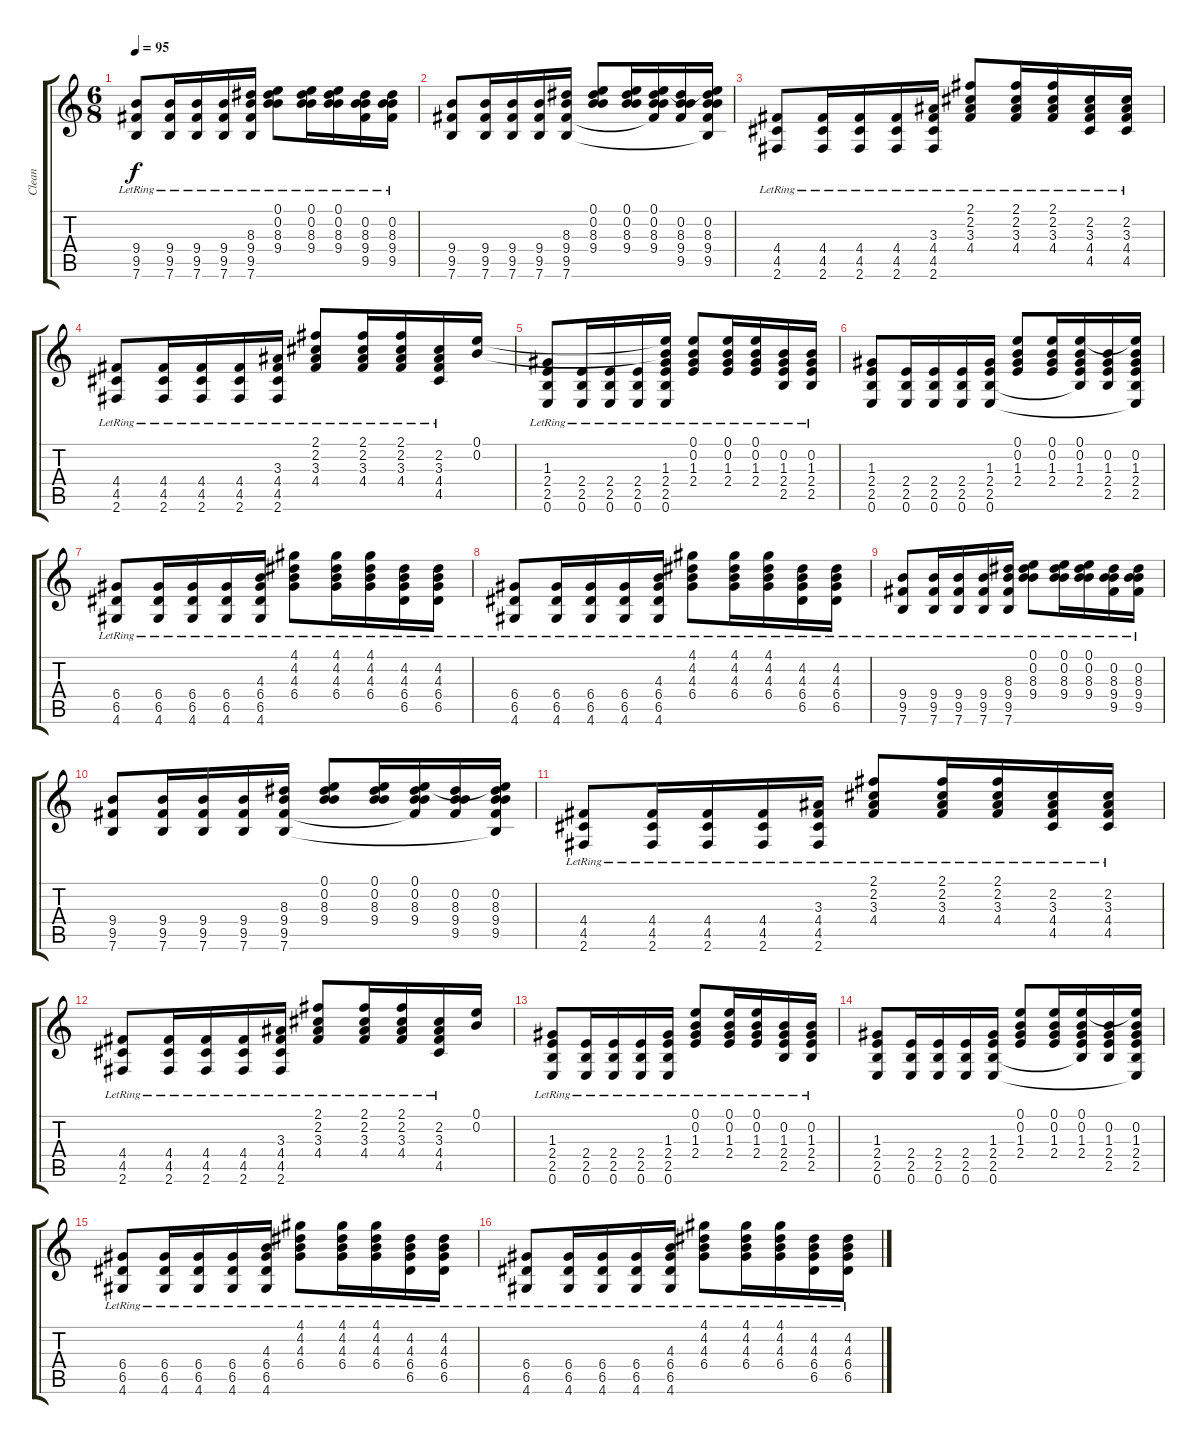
\track ("Clean" "Clean") {instrument acousticguitarsteel}
\staff {score tabs}
\tuning (E4 B3 G3 D3 A2 E2) {hide}
\ts (6 8)
\tempo 95
\clef g2
\ks c
(9.4{lr} 9.5{lr} 7.6{lr}).8{dy f} (9.4{lr} 9.5{lr} 7.6{lr}).16 (9.4{lr} 9.5{lr} 7.6{lr}).16 (9.4{lr} 9.5{lr} 7.6{lr}).16 (8.3{lr} 9.4{lr} 9.5{lr} 7.6{lr}).16 (0.1{lr} 0.2{lr} 8.3{lr} 9.4{lr}).8 (0.1{lr} 0.2{lr} 8.3{lr} 9.4{lr}).16 (0.1{lr} 0.2{lr} 8.3{lr} 9.4{lr}).16 (0.2{lr} 8.3{lr} 9.4{lr} 9.5{lr}).16 (0.2{lr} 8.3{lr} 9.4{lr} 9.5{lr}).16 |
(9.4 9.5 7.6).8 (9.4 9.5 7.6).16 (9.4 9.5 7.6).16 (9.4 9.5 7.6).16 (8.3 9.4 9.5 7.6).16 (0.1 0.2 8.3 9.4).8 (0.1 0.2 8.3 9.4).16 (0.1 0.2 8.3 9.4 9.5{t}).16 (0.2 8.3 9.4 9.5).16 (0.1{t} 0.2 8.3 9.4 9.5 7.6{t}).16 |
(4.4{lr} 4.5{lr} 2.6{lr}).8 (4.4{lr} 4.5{lr} 2.6{lr}).16 (4.4{lr} 4.5{lr} 2.6{lr}).16 (4.4{lr} 4.5{lr} 2.6{lr}).16 (3.3{lr} 4.4{lr} 4.5{lr} 2.6{lr}).16 (2.1{lr} 2.2{lr} 3.3{lr} 4.4{lr}).8 (2.1{lr} 2.2{lr} 3.3{lr} 4.4{lr}).16 (2.1{lr} 2.2{lr} 3.3{lr} 4.4{lr}).16 (2.2{lr} 3.3{lr} 4.4{lr} 4.5{lr}).16 (2.2{lr} 3.3{lr} 4.4{lr} 4.5{lr}).16 |
(4.4{lr} 4.5{lr} 2.6{lr}).8 (4.4{lr} 4.5{lr} 2.6{lr}).16 (4.4{lr} 4.5{lr} 2.6{lr}).16 (4.4{lr} 4.5{lr} 2.6{lr}).16 (3.3{lr} 4.4{lr} 4.5{lr} 2.6{lr}).16 (2.1{lr} 2.2{lr} 3.3{lr} 4.4{lr}).8 (2.1{lr} 2.2{lr} 3.3{lr} 4.4{lr}).16 (2.1{lr} 2.2{lr} 3.3{lr} 4.4{lr}).16 (2.2{lr} 3.3{lr} 4.4{lr} 4.5{lr}).16 (0.1 0.2).16 |
(1.3 2.4 2.5{lr} 0.6).8 (2.4{lr} 2.5{lr} 0.6{lr}).16 (2.4{lr} 2.5{lr} 0.6{lr}).16 (2.4{lr} 2.5{lr} 0.6{lr}).16 (0.1{t} 0.2{t} 1.3{lr} 2.4{lr} 2.5{lr} 0.6{lr}).16 (0.1{lr} 0.2{lr} 1.3{lr} 2.4{lr}).8 (0.1{lr} 0.2{lr} 1.3{lr} 2.4{lr}).16 (0.1{lr} 0.2{lr} 1.3{lr} 2.4{lr}).16 (0.2{lr} 1.3{lr} 2.4{lr} 2.5{lr}).16 (0.2 1.3 2.4 2.5{lr}).16 |
(1.3 2.4 2.5 0.6).8 (2.4 2.5 0.6).16 (2.4 2.5 0.6).16 (2.4 2.5 0.6).16 (1.3 2.4 2.5 0.6).16 (0.1 0.2 1.3 2.4).8 (0.1 0.2 1.3 2.4).16 (0.1 0.2 1.3 2.4 2.5{t}).16 (0.2 1.3 2.4 2.5).16 (0.1{t} 0.2 1.3 2.4 2.5 0.6{t}).16 |
(6.4{lr} 6.5{lr} 4.6{lr}).8 (6.4{lr} 6.5{lr} 4.6{lr}).16 (6.4{lr} 6.5{lr} 4.6{lr}).16 (6.4{lr} 6.5{lr} 4.6{lr}).16 (4.3{lr} 6.4{lr} 6.5{lr} 4.6{lr}).16 (4.1{lr} 4.2{lr} 4.3{lr} 6.4{lr}).8 (4.1{lr} 4.2{lr} 4.3{lr} 6.4{lr}).16 (4.1{lr} 4.2{lr} 4.3{lr} 6.4{lr}).16 (4.2{lr} 4.3{lr} 6.4{lr} 6.5{lr}).16 (4.2{lr} 4.3{lr} 6.4{lr} 6.5{lr}).16 |
(6.4{lr} 6.5{lr} 4.6{lr}).8 (6.4{lr} 6.5{lr} 4.6{lr}).16 (6.4{lr} 6.5{lr} 4.6{lr}).16 (6.4{lr} 6.5{lr} 4.6{lr}).16 (4.3{lr} 6.4{lr} 6.5{lr} 4.6{lr}).16 (4.1{lr} 4.2{lr} 4.3{lr} 6.4{lr}).8 (4.1{lr} 4.2{lr} 4.3{lr} 6.4{lr}).16 (4.1{lr} 4.2{lr} 4.3{lr} 6.4{lr}).16 (4.2{lr} 4.3{lr} 6.4{lr} 6.5{lr}).16 (4.2{lr} 4.3{lr} 6.4{lr} 6.5{lr}).16 |
(9.4{lr} 9.5{lr} 7.6{lr}).8 (9.4{lr} 9.5{lr} 7.6{lr}).16 (9.4{lr} 9.5{lr} 7.6{lr}).16 (9.4{lr} 9.5{lr} 7.6{lr}).16 (8.3{lr} 9.4{lr} 9.5{lr} 7.6{lr}).16 (0.1{lr} 0.2{lr} 8.3{lr} 9.4{lr}).8 (0.1{lr} 0.2{lr} 8.3{lr} 9.4{lr}).16 (0.1{lr} 0.2{lr} 8.3{lr} 9.4{lr}).16 (0.2{lr} 8.3{lr} 9.4{lr} 9.5{lr}).16 (0.2{lr} 8.3{lr} 9.4{lr} 9.5{lr}).16 |
(9.4 9.5 7.6).8 (9.4 9.5 7.6).16 (9.4 9.5 7.6).16 (9.4 9.5 7.6).16 (8.3 9.4 9.5 7.6).16 (0.1 0.2 8.3 9.4).8 (0.1 0.2 8.3 9.4).16 (0.1 0.2 8.3 9.4 9.5{t}).16 (0.2 8.3 9.4 9.5).16 (0.1{t} 0.2 8.3 9.4 9.5 7.6{t}).16 |
(4.4{lr} 4.5{lr} 2.6{lr}).8 (4.4{lr} 4.5{lr} 2.6{lr}).16 (4.4{lr} 4.5{lr} 2.6{lr}).16 (4.4{lr} 4.5{lr} 2.6{lr}).16 (3.3{lr} 4.4{lr} 4.5{lr} 2.6{lr}).16 (2.1{lr} 2.2{lr} 3.3{lr} 4.4{lr}).8 (2.1{lr} 2.2{lr} 3.3{lr} 4.4{lr}).16 (2.1{lr} 2.2{lr} 3.3{lr} 4.4{lr}).16 (2.2{lr} 3.3{lr} 4.4{lr} 4.5{lr}).16 (2.2{lr} 3.3{lr} 4.4{lr} 4.5{lr}).16 |
(4.4{lr} 4.5{lr} 2.6{lr}).8 (4.4{lr} 4.5{lr} 2.6{lr}).16 (4.4{lr} 4.5{lr} 2.6{lr}).16 (4.4{lr} 4.5{lr} 2.6{lr}).16 (3.3{lr} 4.4{lr} 4.5{lr} 2.6{lr}).16 (2.1{lr} 2.2{lr} 3.3{lr} 4.4{lr}).8 (2.1{lr} 2.2{lr} 3.3{lr} 4.4{lr}).16 (2.1{lr} 2.2{lr} 3.3{lr} 4.4{lr}).16 (2.2{lr} 3.3{lr} 4.4{lr} 4.5{lr}).16 (0.1 0.2).16 |
(1.3 2.4 2.5{lr} 0.6).8 (2.4{lr} 2.5{lr} 0.6{lr}).16 (2.4{lr} 2.5{lr} 0.6{lr}).16 (2.4{lr} 2.5{lr} 0.6{lr}).16 (1.3{lr} 2.4{lr} 2.5{lr} 0.6{lr}).16 (0.1{lr} 0.2{lr} 1.3{lr} 2.4{lr}).8 (0.1{lr} 0.2{lr} 1.3{lr} 2.4{lr}).16 (0.1{lr} 0.2{lr} 1.3{lr} 2.4{lr}).16 (0.2{lr} 1.3{lr} 2.4{lr} 2.5{lr}).16 (0.2 1.3 2.4 2.5{lr}).16 |
(1.3 2.4 2.5 0.6).8 (2.4 2.5 0.6).16 (2.4 2.5 0.6).16 (2.4 2.5 0.6).16 (1.3 2.4 2.5 0.6).16 (0.1 0.2 1.3 2.4).8 (0.1 0.2 1.3 2.4).16 (0.1 0.2 1.3 2.4 2.5{t}).16 (0.2 1.3 2.4 2.5).16 (0.1{t} 0.2 1.3 2.4 2.5 0.6{t}).16 |
(6.4{lr} 6.5{lr} 4.6{lr}).8 (6.4{lr} 6.5{lr} 4.6{lr}).16 (6.4{lr} 6.5{lr} 4.6{lr}).16 (6.4{lr} 6.5{lr} 4.6{lr}).16 (4.3{lr} 6.4{lr} 6.5{lr} 4.6{lr}).16 (4.1{lr} 4.2{lr} 4.3{lr} 6.4{lr}).8 (4.1{lr} 4.2{lr} 4.3{lr} 6.4{lr}).16 (4.1{lr} 4.2{lr} 4.3{lr} 6.4{lr}).16 (4.2{lr} 4.3{lr} 6.4{lr} 6.5{lr}).16 (4.2{lr} 4.3{lr} 6.4{lr} 6.5{lr}).16 |
(6.4{lr} 6.5{lr} 4.6{lr}).8 (6.4{lr} 6.5{lr} 4.6{lr}).16 (6.4{lr} 6.5{lr} 4.6{lr}).16 (6.4{lr} 6.5{lr} 4.6{lr}).16 (4.3{lr} 6.4{lr} 6.5{lr} 4.6{lr}).16 (4.1{lr} 4.2{lr} 4.3{lr} 6.4{lr}).8 (4.1{lr} 4.2{lr} 4.3{lr} 6.4{lr}).16 (4.1{lr} 4.2{lr} 4.3{lr} 6.4{lr}).16 (4.2{lr} 4.3{lr} 6.4{lr} 6.5{lr}).16 (4.2{lr} 4.3{lr} 6.4{lr} 6.5{lr}).16
